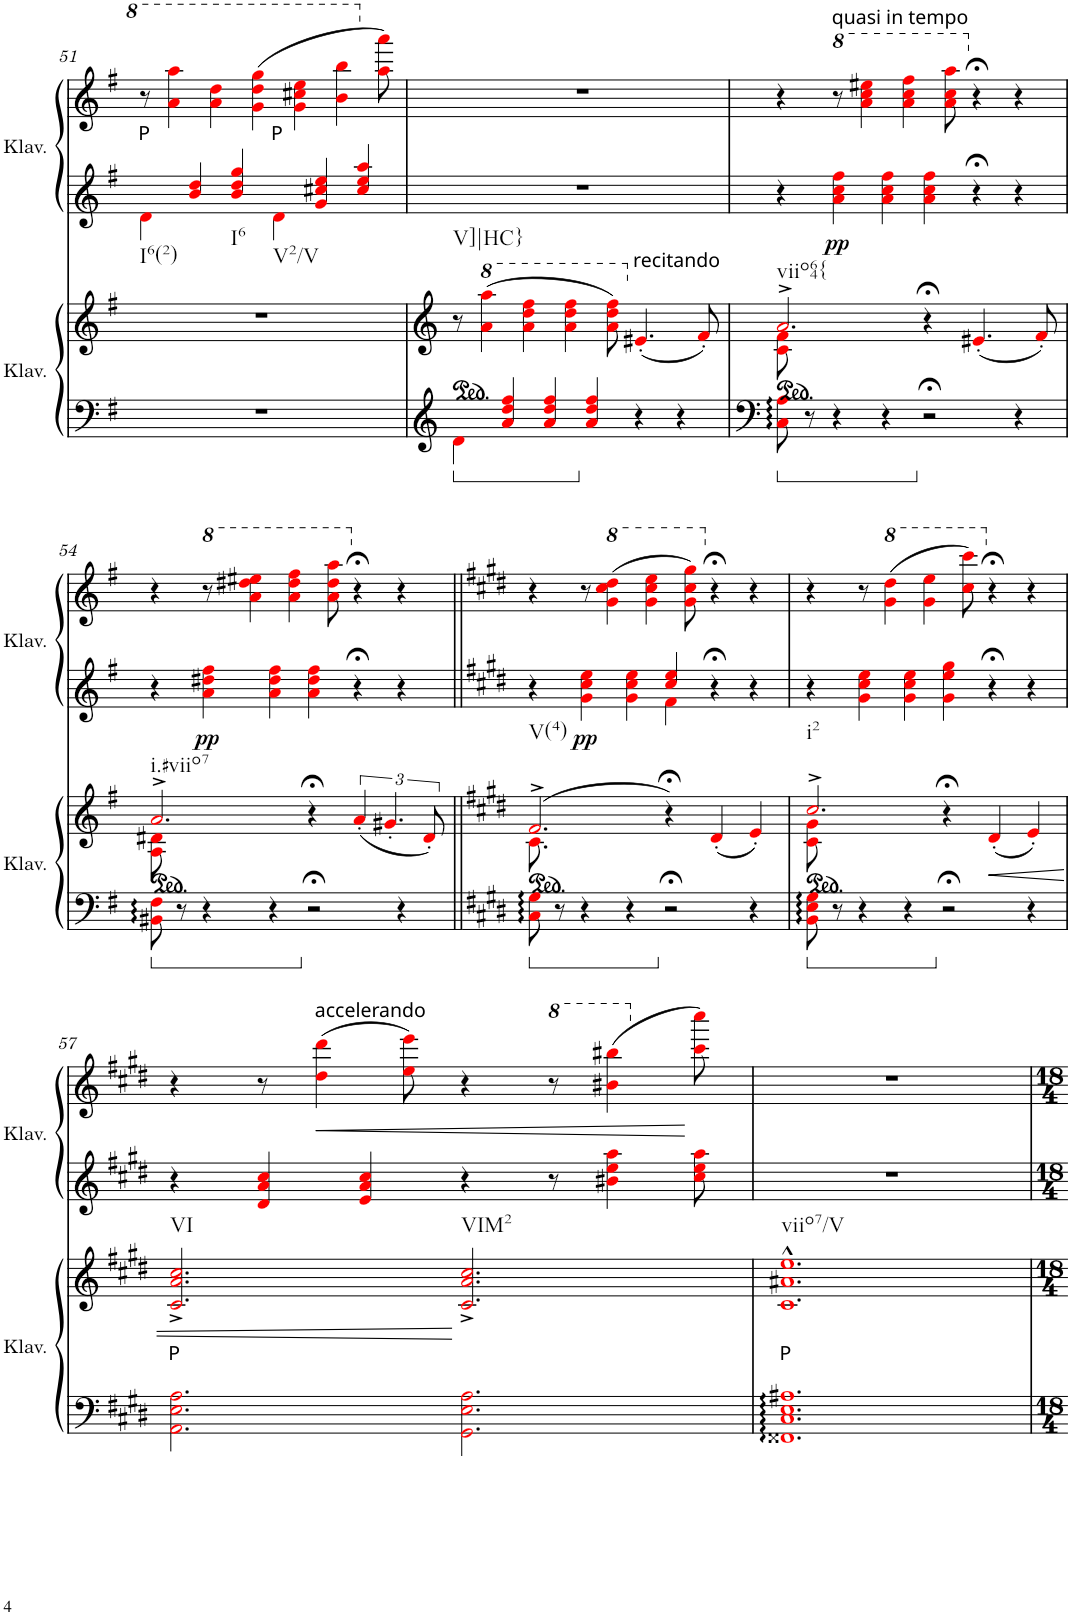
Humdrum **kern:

**kern	**kern	**kern	**kern	**dynam
*part2	*part2	*part1	*part1	*part1
*staff4	*staff3	*staff2	*staff1	*staff1/2
*I"Klavier	*	*I"Klavier	*	*
*I'Klav.	*	*I'Klav.	*	*
!!LO:PB:g=z
*clefF4	*clefG2	*clefG2	*clefG2	*
*k[f#]	*k[f#]	*k[f#]	*k[f#]	*
*M6/4	*M6/4	*M6/4	*M6/4	*
=51	=51	=51	=51	=51
!	!	!LO:TX:a:t=P	!	!
!	!	!LO:TX:b:t=I6(2)	!	!
1.r	1.r	4di\	8r	.
.	.	.	4aai\ 4aaai\	.
.	.	4bi/ 4ddi/	.	.
.	.	.	4aai\ 4dddi\	.
!	!	!LO:TX:b:t=I6	!	!
.	.	4bi/ 4ddi/ 4ggi/	.	.
.	.	.	(4ggi\ 4dddi\ 4gggi\	.
!	!	!LO:TX:a:t=P	!	!
!	!	!LO:TX:b:t=V2/V	!	!
.	.	4di\	.	.
.	.	.	4ggi\ 4ccc#Xi\ 4eeei\	.
.	.	4gi/ 4cc#Xi/ 4eei/	.	.
.	.	.	4bbi\ 4bbbi\	.
.	.	4cc#i/ 4eei/ 4aai/	.	.
.	.	.	8aai\ 8aaai\)	.
=52	=52	=52	=52	=52
!	!	!LO:TX:b:t=V]|HC}	!	!
4di\	8r	1.r	1.r	.
*	*8va	*	*	*
.	(4aai\ 4aaai\	.	.	.
4ai/ 4ddi/ 4ff#i/	.	.	.	.
.	4aai\ 4dddi\ 4fff#i\	.	.	.
4ai/ 4ddi/ 4ff#i/	.	.	.	.
.	4aai\ 4dddi\ 4fff#i\	.	.	.
4ai/ 4ddi/ 4ff#i/	.	.	.	.
.	8aai\ 8dddi\ 8fff#i\)	.	.	.
*	*X8va	*	*	*
!	!LO:TX:a:t=recitando	!	!	!
4r	(4.e#X'i/	.	.	.
4r	.	.	.	.
.	8f#'i/)	.	.	.
=53	=53	=53	=53	=53
*	*^	*	*	*
!	!	!	!LO:TX:b:t=viio64{	!	!
8Ci\ 8Ai\	2.a^i/	8ci\ 8f#i\	4r	4r	.
8r	.	8ryy	.	.	.
*	*	*	*	*8va	*
!	!	!	!	!LO:TX:a:t=quasi in tempo	!
!	!	!	!	!	!LO:DY:b=2
4r	.	4ryy	4ai\ 4cci\ 4ff#i\	8r	pp
.	.	.	.	4aai\ 4ccci\ 4eee#Xi\	.
4r	.	4ryy	4ai\ 4cci\ 4ff#i\	.	.
.	.	.	.	4aai\ 4ccci\ 4fff#i\	.
2r;<	4r;<	2.ryy	4ai\ 4cci\ 4ff#i\	.	.
.	.	.	.	8aai\ 8ccci\ 8aaai\	.
*	*	*	*	*X8va	*
.	(4.e#X'i/	.	4r;<	4r;<	.
4r	.	.	4r	4r	.
.	8f#'i/)	.	.	.	.
!!LO:LB:g=z
=54	=54	=54	=54	=54	=54
!	!	!	!LO:TX:b:t=i.#viio7	!	!
8BB#Xi\ 8F#i\	2.a^i/	8Ai\ 8d#Xi\	4r	4r	.
8r	.	8ryy	.	.	.
*	*	*	*	*8va	*
!	!	!	!	!	!LO:DY:b=2
4r	.	4ryy	4ai\ 4dd#Xi\ 4ff#i\	8r	pp
.	.	.	.	4aai\ 4ddd#Xi\ 4eee#Xi\	.
4r	.	4ryy	4ai\ 4dd#i\ 4ff#i\	.	.
.	.	.	.	4aai\ 4ddd#i\ 4fff#i\	.
2r;<	4r;<	2.ryy	4ai\ 4dd#i\ 4ff#i\	.	.
.	.	.	.	8aai\ 8ddd#i\ 8aaai\	.
*	*	*	*	*X8va	*
.	(6a'i/	.	4r;<	4r;<	.
.	6.g#X'i/	.	.	.	.
4r	.	.	4r	4r	.
.	12d#'i/)	.	.	.	.
=55||	=55||	=55||	=55||	=55||	=55||
*k[f#c#g#d#]	*k[f#c#g#d#]	*	*k[f#c#g#d#]	*k[f#c#g#d#]	*
*E:	*E:	*	*E:	*E:	*
*	*	*	*^	*	*
!	!	!	!LO:TX:b:t=V(4)	!	!	!
8C#i\ 8G#i\	(2.f#^i/	8.c#i\	4r	2.ryy	4r	.
8r	.	.	.	.	.	.
.	.	16ryy	.	.	.	.
!	!	!	!	!	!	!LO:DY:b=2
4r	.	4ryy	4g#i\ 4cc#i\ 4eei\	.	8r	pp
*	*	*	*	*	*8va	*
.	.	.	.	.	(4gg#i\ 4ccc#i\ 4ddd#i\	.
4r	.	4ryy	4g#i\ 4cc#i\ 4eei\	.	.	.
.	.	.	.	.	4gg#i\ 4ccc#i\ 4eeei\	.
2r;<	4r;<)	2.ryy	4cc#i/ 4eei/	4f#i\	.	.
.	.	.	.	.	8gg#i\ 8ccc#i\ 8ggg#i\)	.
*	*	*	*	*	*X8va	*
.	(4d#'i/	.	4r;<	4ryy	4r;<	.
4r	4e'i/)	.	4r	4ryy	4r	.
=56	=56	=56	=56	=56	=56	=56
!	!	!	!LO:TX:b:t=i2	!	!	!
*	*	*	*v	*v	*	*
8BBi\ 8Ei\ 8G#i\	2.cc#^i/	8c#i\ 8g#i\	4r	4r	.
8r	.	8ryy	.	.	.
4r	.	4ryy	4g#i\ 4cc#i\ 4eei\	8r	.
*	*	*	*	*8va	*
.	.	.	.	(4gg#i\ 4ddd#i\	.
4r	.	4ryy	4g#i\ 4cc#i\ 4eei\	.	.
.	.	.	.	4gg#i\ 4eeei\	.
2r;<	4r;<	2.ryy	4g#i\ 4eei\ 4gg#i\	.	.
.	.	.	.	8ccc#i\ 8cccc#i\)	.
*	*	*	*	*X8va	*
.	(4d#'i/	.	4r;<	4r;<	.
4r	4e'i/)	.	4r	4r	.
*	*v	*v	*	*	*
!!LO:LB:g=z
=57	=57	=57	=57	=57
!	!	!LO:TX:b:t=VI	!	!
!LO:TX:a:t=P	!	!	!	!
2.AAi\ 2.Ei\ 2.Ai\	2.c#i/^ 2.ai/^ 2.cc#i/^	4r	4r	.
.	.	4d#i/ 4ai/ 4cc#i/	8r	.
!	!	!	!LO:TX:a:t=accelerando	!
!	!	!	!	!LO:HP:b
.	.	.	(4dd#i\ 4ddd#i\	<
.	.	4ei/ 4ai/ 4cc#i/	.	.
.	.	.	8eei\ 8eeei\)	.
!	!	!LO:TX:b:t=VIM2	!	!
2.GG#i\ 2.Ei\ 2.Ai\	2.c#i/^ 2.ai/^ 2.cc#i/^	4r	4r	.
*	*	*	*8va	*
.	.	8r	8r	.
.	.	4b#Xi\ 4eei\ 4aai\	(4bb#Xi\ 4bbb#Xi\	.
*	*	*	*X8va	*
.	.	8cc#i\ 8eei\ 8aai\	8ccc#i\ 8cccc#i\)	[
=58	=58	=58	=58	=58
!	!	!LO:TX:b:t=viio7/V	!	!
!LO:TX:a:t=P	!	!	!	!
1.FF##Xi 1.C#i 1.Ei 1.A#Xi	1.c#i^^ 1.a#Xi^^ 1.eei^^	1.r	1.r	.
=	=	=	=	=
*-	*-	*-	*-	*-
